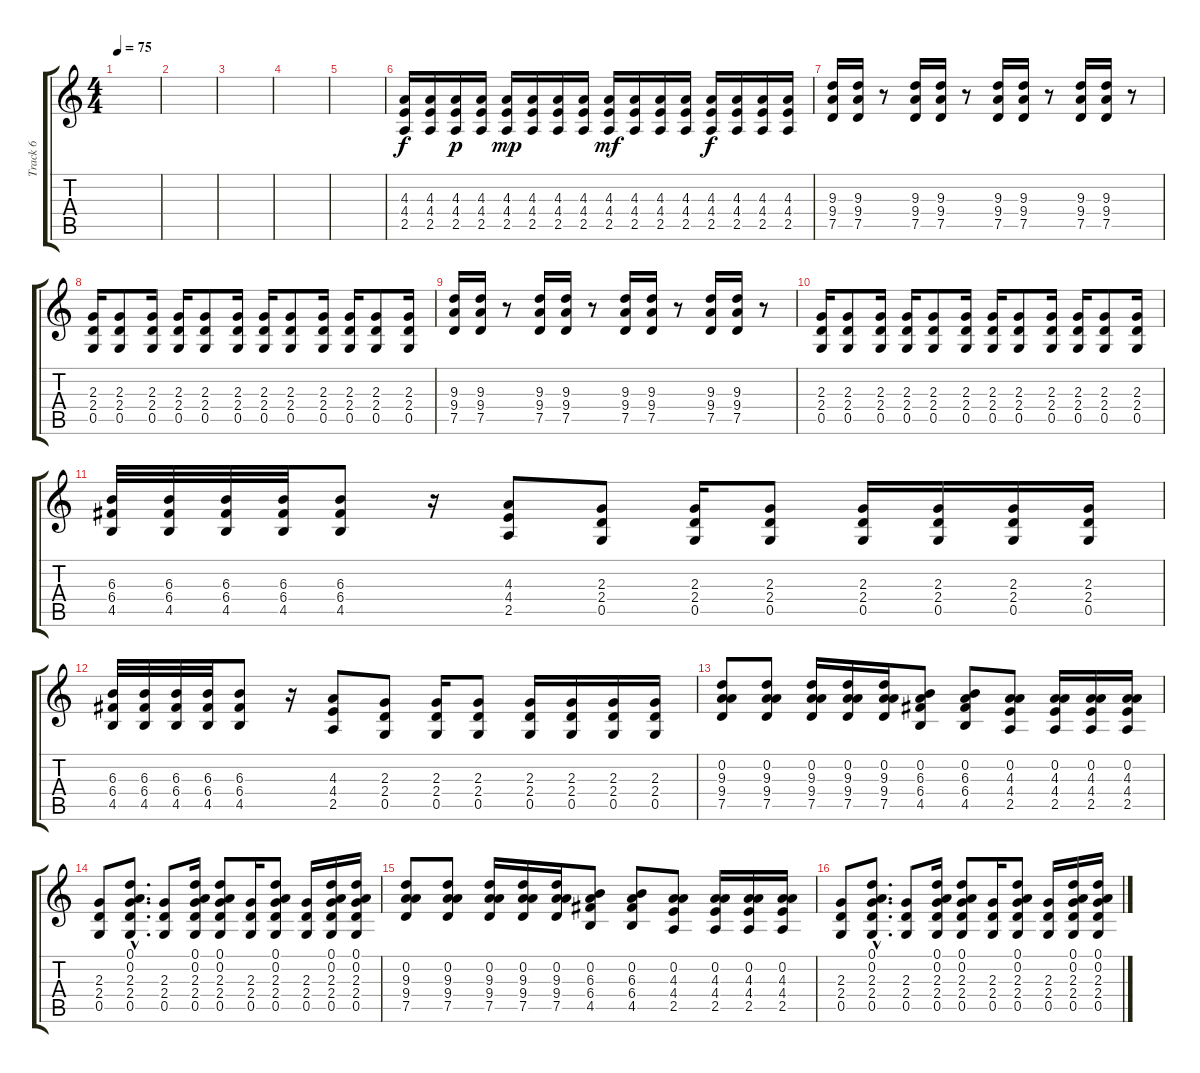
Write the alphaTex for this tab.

\track ("Track 6" "Track 6") {instrument overdrivenguitar}
\staff {score tabs}
\tuning (D4 A3 F3 C3 G2 D2) {hide}
\ts (4 4)
\tempo 75
\clef g2
\ks c
|
|
|
|
|
(4.3 4.4 2.5).16 (4.3 4.4 2.5).16 (4.3 4.4 2.5).16{dy p} (4.3 4.4 2.5).16 (4.3 4.4 2.5).16{dy mp} (4.3 4.4 2.5).16 (4.3 4.4 2.5).16 (4.3 4.4 2.5).16 (4.3 4.4 2.5).16{dy mf} (4.3 4.4 2.5).16 (4.3 4.4 2.5).16 (4.3 4.4 2.5).16 (4.3 4.4 2.5).16{dy f} (4.3 4.4 2.5).16 (4.3 4.4 2.5).16 (4.3 4.4 2.5).16 |
(9.3 9.4 7.5).16 (9.3 9.4 7.5).16 r.8 (9.3 9.4 7.5).16 (9.3 9.4 7.5).16 r.8 (9.3 9.4 7.5).16 (9.3 9.4 7.5).16 r.8 (9.3 9.4 7.5).16 (9.3 9.4 7.5).16 r.8 |
(2.3 2.4 0.5).16 (2.3 2.4 0.5).8 (2.3 2.4 0.5).16 (2.3 2.4 0.5).16 (2.3 2.4 0.5).8 (2.3 2.4 0.5).16 (2.3 2.4 0.5).16 (2.3 2.4 0.5).8 (2.3 2.4 0.5).16 (2.3 2.4 0.5).16 (2.3 2.4 0.5).8 (2.3 2.4 0.5).16 |
(9.3 9.4 7.5).16 (9.3 9.4 7.5).16 r.8 (9.3 9.4 7.5).16 (9.3 9.4 7.5).16 r.8 (9.3 9.4 7.5).16 (9.3 9.4 7.5).16 r.8 (9.3 9.4 7.5).16 (9.3 9.4 7.5).16 r.8 |
(2.3 2.4 0.5).16 (2.3 2.4 0.5).8 (2.3 2.4 0.5).16 (2.3 2.4 0.5).16 (2.3 2.4 0.5).8 (2.3 2.4 0.5).16 (2.3 2.4 0.5).16 (2.3 2.4 0.5).8 (2.3 2.4 0.5).16 (2.3 2.4 0.5).16 (2.3 2.4 0.5).8 (2.3 2.4 0.5).16 |
(6.3 6.4 4.5).32 (6.3 6.4 4.5).32 (6.3 6.4 4.5).32 (6.3 6.4 4.5).32 (6.3 6.4 4.5).8 r.16 (4.3 4.4 2.5).8 (2.3 2.4 0.5).8 (2.3 2.4 0.5).16 (2.3 2.4 0.5).8 (2.3 2.4 0.5).16 (2.3 2.4 0.5).16 (2.3 2.4 0.5).16 (2.3 2.4 0.5).16 |
(6.3 6.4 4.5).32 (6.3 6.4 4.5).32 (6.3 6.4 4.5).32 (6.3 6.4 4.5).32 (6.3 6.4 4.5).8 r.16 (4.3 4.4 2.5).8 (2.3 2.4 0.5).8 (2.3 2.4 0.5).16 (2.3 2.4 0.5).8 (2.3 2.4 0.5).16 (2.3 2.4 0.5).16 (2.3 2.4 0.5).16 (2.3 2.4 0.5).16 |
(0.2 9.3 9.4 7.5).8 (0.2 9.3 9.4 7.5).8 (0.2 9.3 9.4 7.5).16 (0.2 9.3 9.4 7.5).16 (0.2 9.3 9.4 7.5).16 (0.2 6.3 6.4 4.5).8 (0.2 6.3 6.4 4.5).8 (0.2 4.3 4.4 2.5).8 (0.2 4.3 4.4 2.5).16 (0.2 4.3 4.4 2.5).16 (0.2 4.3 4.4 2.5).16 |
(2.3 2.4 0.5).8 (0.1{hac} 0.2{hac} 2.3{hac} 2.4{hac} 0.5{hac}).8{d} (2.3 2.4 0.5).8 (0.1 0.2 2.3 2.4 0.5).16 (0.1 0.2 2.3 2.4 0.5).8 (2.3 2.4 0.5).16 (0.1 0.2 2.3 2.4 0.5).8 (2.3 2.4 0.5).16 (0.1 0.2 2.3 2.4 0.5).16 (0.1 0.2 2.3 2.4 0.5).16 |
(0.2 9.3 9.4 7.5).8 (0.2 9.3 9.4 7.5).8 (0.2 9.3 9.4 7.5).16 (0.2 9.3 9.4 7.5).16 (0.2 9.3 9.4 7.5).16 (0.2 6.3 6.4 4.5).8 (0.2 6.3 6.4 4.5).8 (0.2 4.3 4.4 2.5).8 (0.2 4.3 4.4 2.5).16 (0.2 4.3 4.4 2.5).16 (0.2 4.3 4.4 2.5).16 |
(2.3 2.4 0.5).8 (0.1{hac} 0.2{hac} 2.3{hac} 2.4{hac} 0.5{hac}).8{d} (2.3 2.4 0.5).8 (0.1 0.2 2.3 2.4 0.5).16 (0.1 0.2 2.3 2.4 0.5).8 (2.3 2.4 0.5).16 (0.1 0.2 2.3 2.4 0.5).8 (2.3 2.4 0.5).16 (0.1 0.2 2.3 2.4 0.5).16 (0.1 0.2 2.3 2.4 0.5).16
